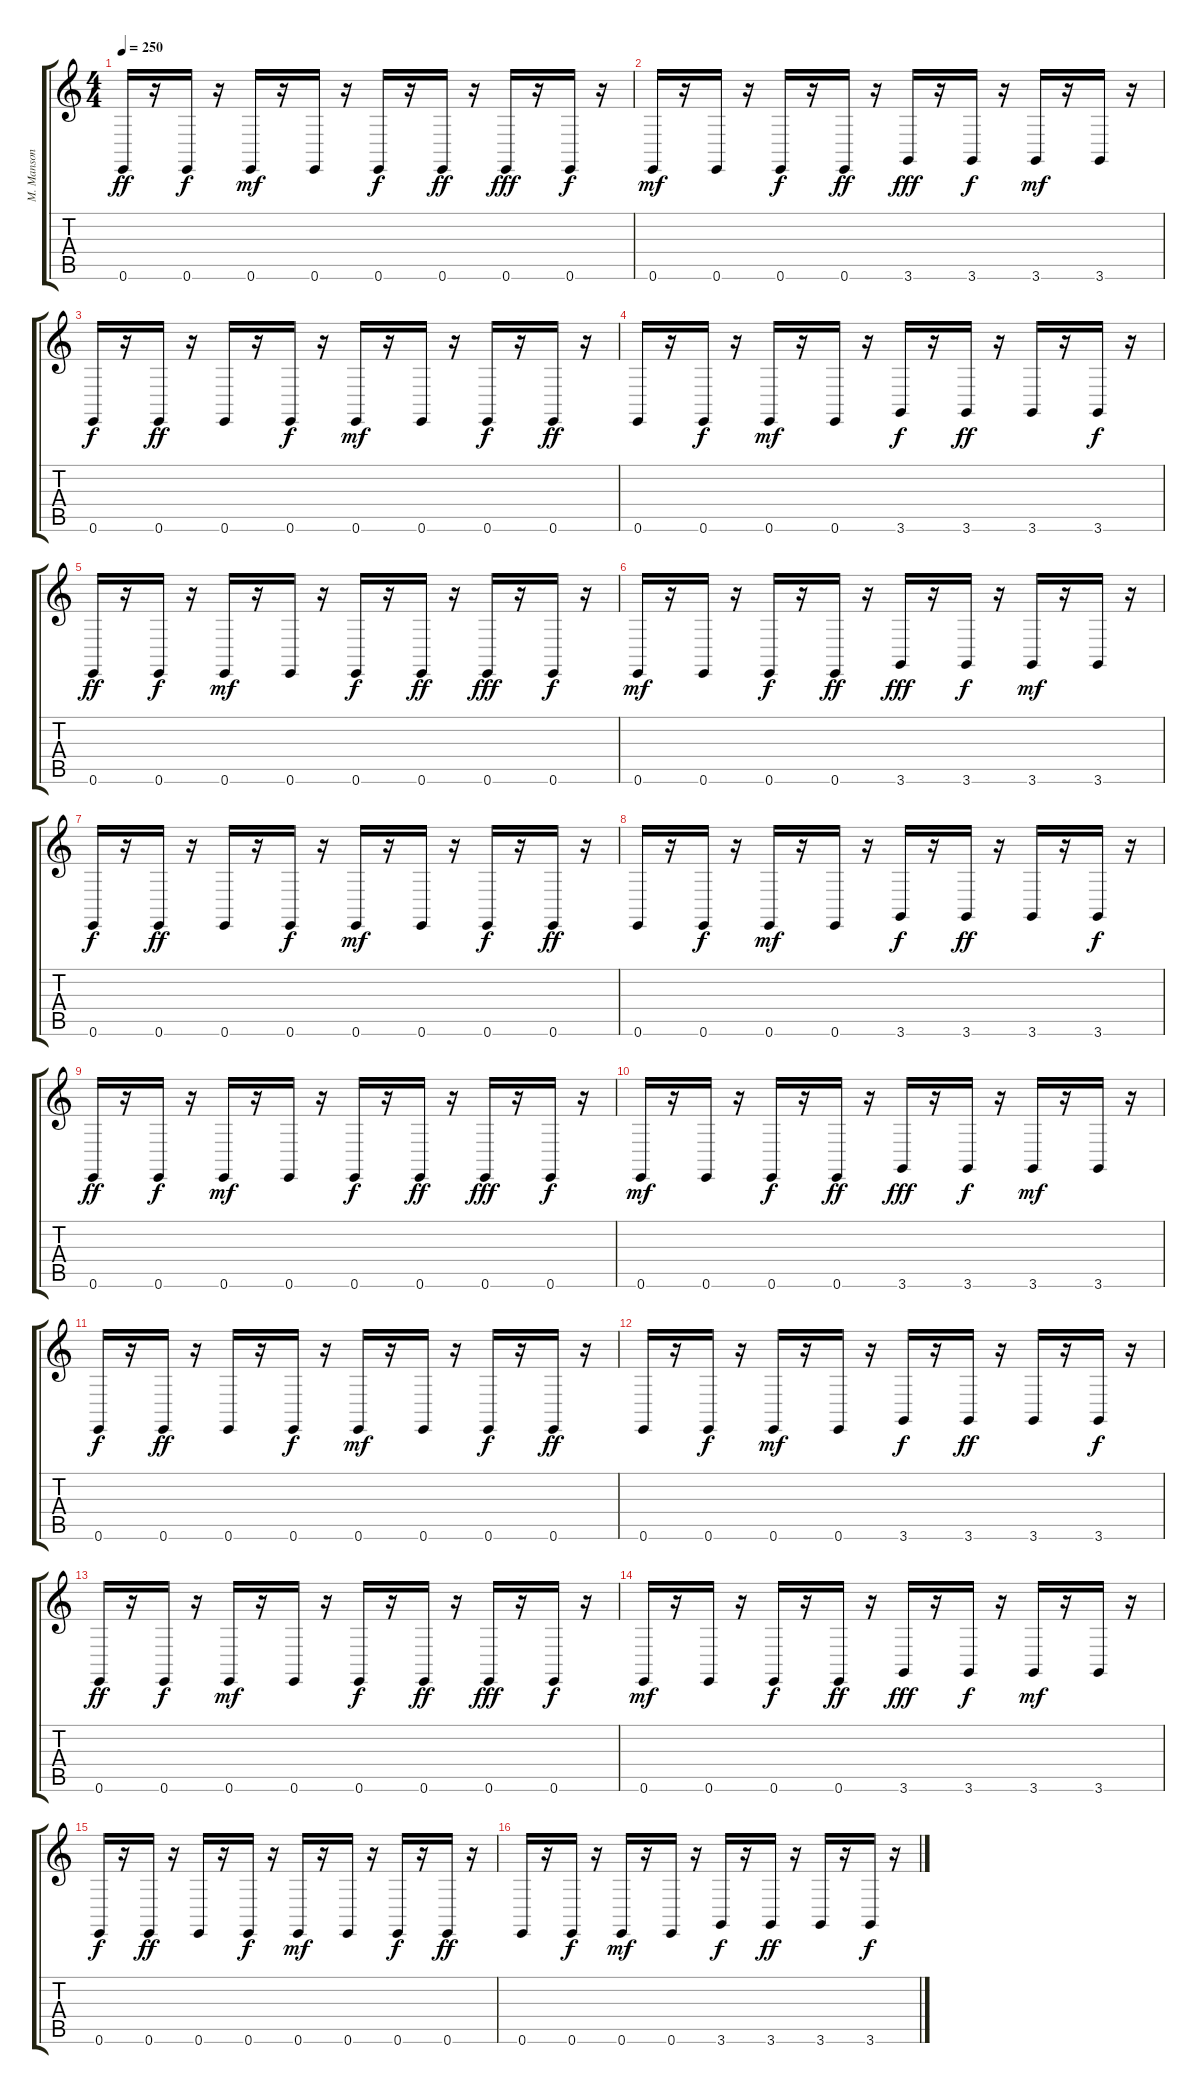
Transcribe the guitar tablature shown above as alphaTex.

\track ("M. Manson" "M. Manson") {instrument lead1square}
\staff {score tabs}
\tuning (E4 B3 G3 D3 A2 E2) {hide}
\ts (4 4)
\tempo 250
\clef g2
\ks c
0.6.16{dy ff} r.16 0.6.16{dy f} r.16 0.6.16{dy mf} r.16 0.6.16 r.16 0.6.16{dy f} r.16 0.6.16{dy ff} r.16 0.6.16{dy fff} r.16 0.6.16{dy f} r.16 |
0.6.16{dy mf} r.16 0.6.16 r.16 0.6.16{dy f} r.16 0.6.16{dy ff} r.16 3.6.16{dy fff} r.16 3.6.16{dy f} r.16 3.6.16{dy mf} r.16 3.6.16 r.16 |
0.6.16{dy f} r.16 0.6.16{dy ff} r.16 0.6.16 r.16 0.6.16{dy f} r.16 0.6.16{dy mf} r.16 0.6.16 r.16 0.6.16{dy f} r.16 0.6.16{dy ff} r.16 |
0.6.16 r.16 0.6.16{dy f} r.16 0.6.16{dy mf} r.16 0.6.16 r.16 3.6.16{dy f} r.16 3.6.16{dy ff} r.16 3.6.16 r.16 3.6.16{dy f} r.16 |
0.6.16{dy ff} r.16 0.6.16{dy f} r.16 0.6.16{dy mf} r.16 0.6.16 r.16 0.6.16{dy f} r.16 0.6.16{dy ff} r.16 0.6.16{dy fff} r.16 0.6.16{dy f} r.16 |
0.6.16{dy mf} r.16 0.6.16 r.16 0.6.16{dy f} r.16 0.6.16{dy ff} r.16 3.6.16{dy fff} r.16 3.6.16{dy f} r.16 3.6.16{dy mf} r.16 3.6.16 r.16 |
0.6.16{dy f} r.16 0.6.16{dy ff} r.16 0.6.16 r.16 0.6.16{dy f} r.16 0.6.16{dy mf} r.16 0.6.16 r.16 0.6.16{dy f} r.16 0.6.16{dy ff} r.16 |
0.6.16 r.16 0.6.16{dy f} r.16 0.6.16{dy mf} r.16 0.6.16 r.16 3.6.16{dy f} r.16 3.6.16{dy ff} r.16 3.6.16 r.16 3.6.16{dy f} r.16 |
0.6.16{dy ff} r.16 0.6.16{dy f} r.16 0.6.16{dy mf} r.16 0.6.16 r.16 0.6.16{dy f} r.16 0.6.16{dy ff} r.16 0.6.16{dy fff} r.16 0.6.16{dy f} r.16 |
0.6.16{dy mf} r.16 0.6.16 r.16 0.6.16{dy f} r.16 0.6.16{dy ff} r.16 3.6.16{dy fff} r.16 3.6.16{dy f} r.16 3.6.16{dy mf} r.16 3.6.16 r.16 |
0.6.16{dy f} r.16 0.6.16{dy ff} r.16 0.6.16 r.16 0.6.16{dy f} r.16 0.6.16{dy mf} r.16 0.6.16 r.16 0.6.16{dy f} r.16 0.6.16{dy ff} r.16 |
0.6.16 r.16 0.6.16{dy f} r.16 0.6.16{dy mf} r.16 0.6.16 r.16 3.6.16{dy f} r.16 3.6.16{dy ff} r.16 3.6.16 r.16 3.6.16{dy f} r.16 |
0.6.16{dy ff} r.16 0.6.16{dy f} r.16 0.6.16{dy mf} r.16 0.6.16 r.16 0.6.16{dy f} r.16 0.6.16{dy ff} r.16 0.6.16{dy fff} r.16 0.6.16{dy f} r.16 |
0.6.16{dy mf} r.16 0.6.16 r.16 0.6.16{dy f} r.16 0.6.16{dy ff} r.16 3.6.16{dy fff} r.16 3.6.16{dy f} r.16 3.6.16{dy mf} r.16 3.6.16 r.16 |
0.6.16{dy f} r.16 0.6.16{dy ff} r.16 0.6.16 r.16 0.6.16{dy f} r.16 0.6.16{dy mf} r.16 0.6.16 r.16 0.6.16{dy f} r.16 0.6.16{dy ff} r.16 |
0.6.16 r.16 0.6.16{dy f} r.16 0.6.16{dy mf} r.16 0.6.16 r.16 3.6.16{dy f} r.16 3.6.16{dy ff} r.16 3.6.16 r.16 3.6.16{dy f} r.16
